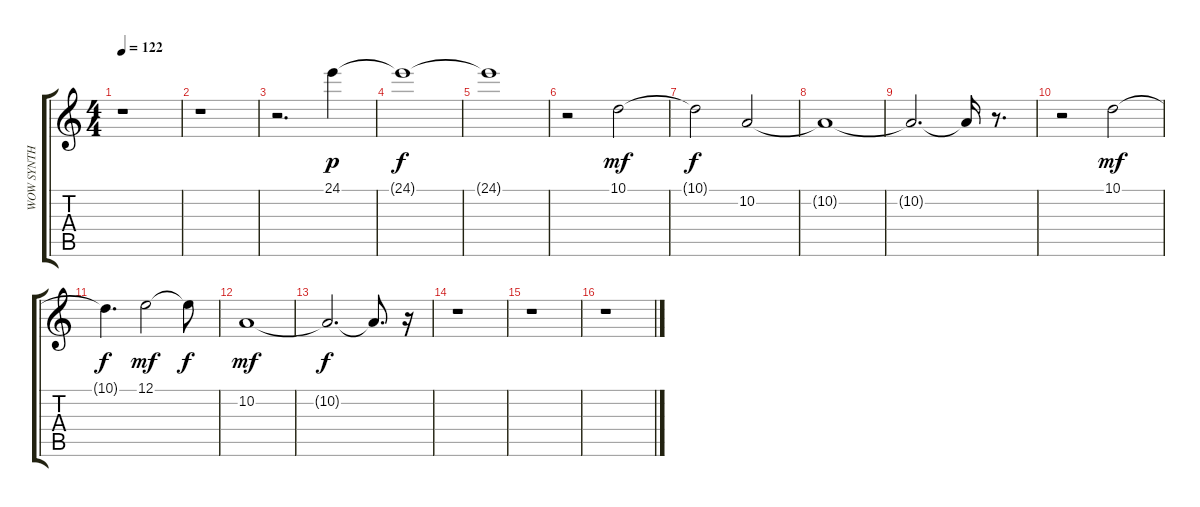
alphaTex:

\track ("WOW SYNTH" "WOW SYNTH") {instrument pad8sweep}
\staff {score tabs}
\tuning (E4 B3 G3 D3 A2 E2) {hide}
\ts (4 4)
\tempo 122
\clef g2
\ks c
r.1{dy p instrument pad8sweep} |
r.1 |
r.2{d} 24.1.4 |
24.1{t}.1{dy f} |
24.1{t}.1 |
r.2 10.1.2{dy mf} |
10.1{t}.2{dy f} 10.2.2 |
10.2{t}.1 |
10.2{t}.2{d} 10.2{t}.16 r.8{d} |
r.2 10.1.2{dy mf} |
10.1{t}.4{d dy f} 12.1.2{dy mf} 12.1{t}.8{dy f} |
10.2.1{dy mf} |
10.2{t}.2{d dy f} 10.2{t}.8{d} r.16 |
r.1 |
r.1 |
r.1
